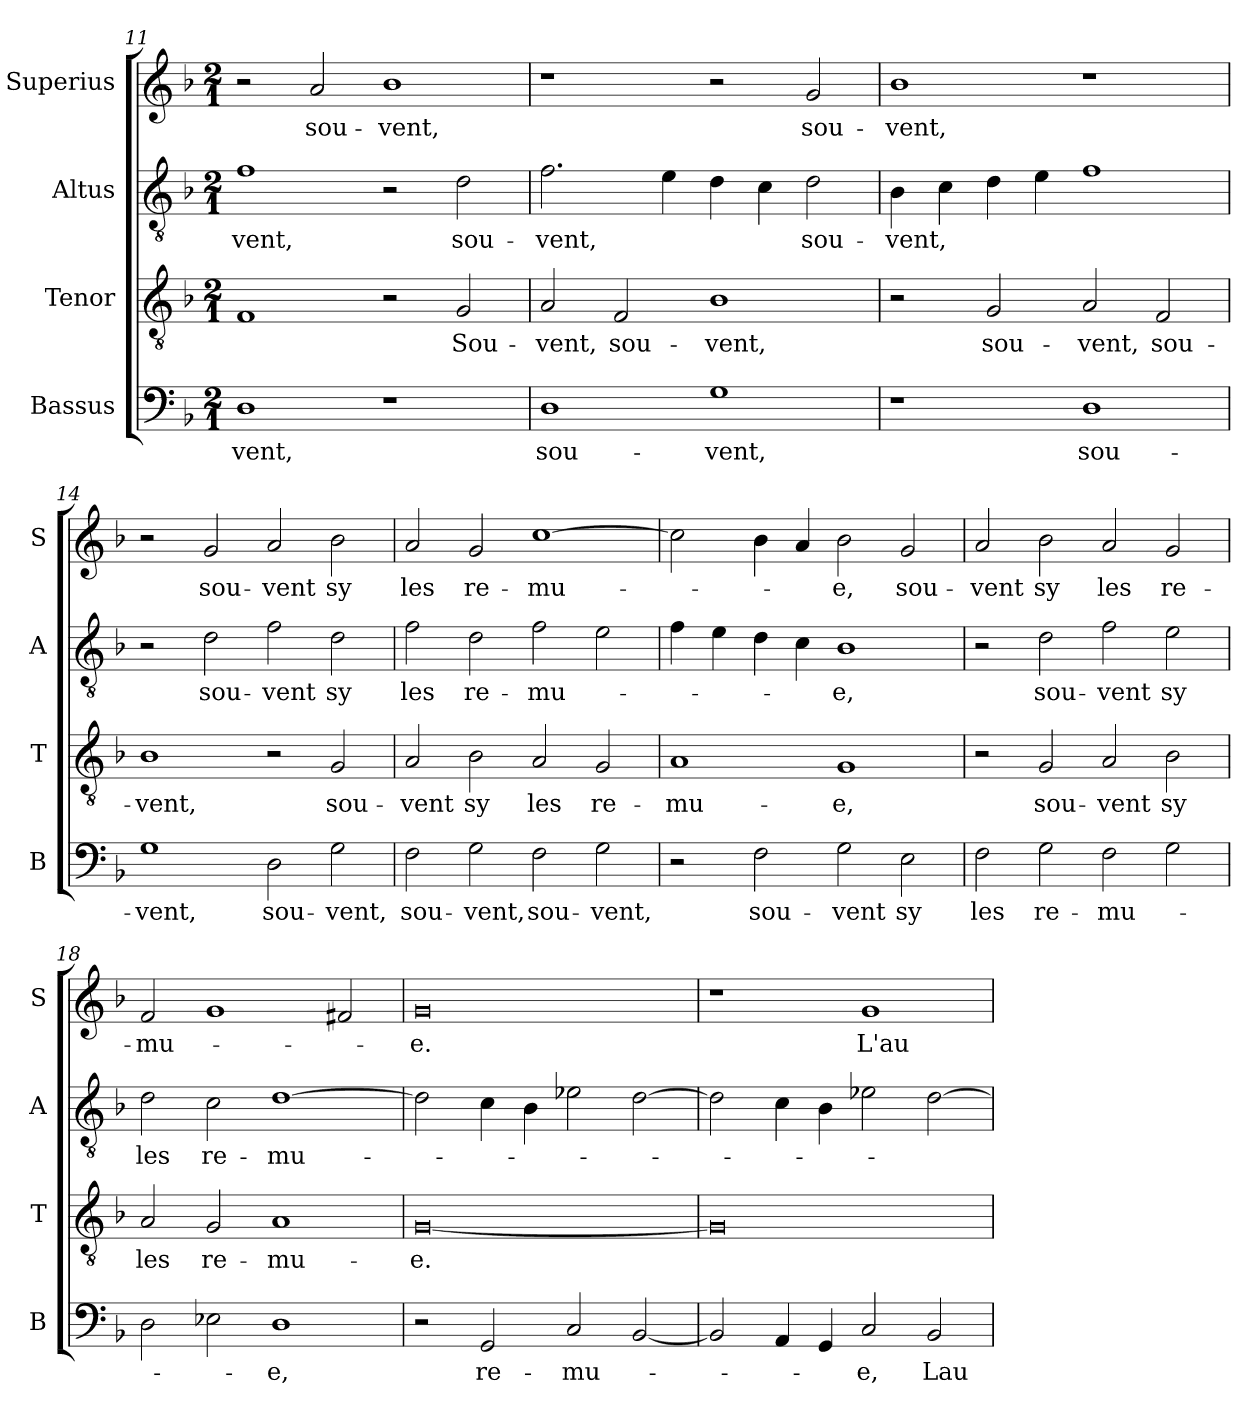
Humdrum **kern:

**kern	**text	**kern	**text	**kern	**text	**kern	**text
*part4	*part4	*part3	*part3	*part2	*part2	*part1	*part1
*staff4	*staff4	*staff3	*staff3	*staff2	*staff2	*staff1	*staff1
*I"Bassus	*	*I"Tenor	*	*I"Altus	*	*I"Superius	*
*I'B	*	*I'T	*	*I'A	*	*I'S	*
*clefF4	*	*clefGv2	*	*clefGv2	*	*clefG2	*
*k[b-]	*	*k[b-]	*	*k[b-]	*	*k[b-]	*
*M2/1	*	*M2/1	*	*M2/1	*	*M2/1	*
=11	=11	=11	=11	=11	=11	=11	=11
1D	-vent,	1F	.	1f	-vent,	2r	.
.	.	.	.	.	.	2a/	sou-
1r	.	2r	.	2r	.	1b-	-vent,
.	.	2G/	Sou-	2d\	sou-	.	.
=12	=12	=12	=12	=12	=12	=12	=12
1D	sou-	2A/	-vent,	2.f\	-vent,	1r	.
.	.	2F/	sou-	.	.	.	.
.	.	.	.	4e\	.	.	.
1G	-vent,	1B-	-vent,	4d\	.	2r	.
.	.	.	.	4c\	.	.	.
.	.	.	.	2d\	sou-	2g/	sou-
=13	=13	=13	=13	=13	=13	=13	=13
1r	.	2r	.	4B-\	-vent,	1b-	-vent,
.	.	.	.	4c\	.	.	.
.	.	2G/	sou-	4d\	.	.	.
.	.	.	.	4e\	.	.	.
1D	sou-	2A/	-vent,	1f	.	1r	.
.	.	2F/	sou-	.	.	.	.
=14	=14	=14	=14	=14	=14	=14	=14
1G	-vent,	1B-	-vent,	2r	.	2r	.
.	.	.	.	2d\	sou-	2g/	sou-
2D\	sou-	2r	.	2f\	-vent	2a/	-vent
2G\	-vent,	2G/	sou-	2d\	sy	2b-\	sy
=15	=15	=15	=15	=15	=15	=15	=15
2F\	sou-	2A/	-vent	2f\	les	2a/	les
2G\	-vent,	2B-\	sy	2d\	re-	2g/	re-
2F\	sou-	2A/	les	2f\	-mu-	[1cc	-mu-
2G\	-vent,	2G/	re-	2e\	.	.	.
=16	=16	=16	=16	=16	=16	=16	=16
2r	.	1A	-mu-	4f\	.	2cc\]	.
.	.	.	.	4e\	.	.	.
2F\	sou-	.	.	4d\	.	4b-\	.
.	.	.	.	4c\	.	4a/	.
2G\	-vent	1G	-e,	1B-	-e,	2b-\	-e,
2E\	sy	.	.	.	.	2g/	sou-
=17	=17	=17	=17	=17	=17	=17	=17
2F\	les	2r	.	2r	.	2a/	-vent
2G\	re-	2G/	sou-	2d\	sou-	2b-\	sy
2F\	-mu-	2A/	-vent	2f\	-vent	2a/	les
2G\	.	2B-\	sy	2e\	sy	2g/	re-
=18	=18	=18	=18	=18	=18	=18	=18
2D\	.	2A/	les	2d\	les	2f/	-mu-
2E-X\	.	2G/	re-	2c\	re-	1g	.
1D	-e,	1A	-mu-	[1d	-mu-	.	.
.	.	.	.	.	.	2f#X/	.
=19	=19	=19	=19	=19	=19	=19	=19
2r	.	[0G	-e.	2d\]	.	0g	-e.
2GG/	re-	.	.	4c\	.	.	.
.	.	.	.	4B-\	.	.	.
2C/	-mu-	.	.	2e-X\	.	.	.
[2BB-/	.	.	.	[2d\	.	.	.
=20	=20	=20	=20	=20	=20	=20	=20
2BB-/]	.	0G]	.	2d\]	.	1r	.
4AA/	.	.	.	4c\	.	.	.
4GG/	.	.	.	4B-\	.	.	.
2C/	-e,	.	.	2e-X\	.	1g	L'au-
2BB-/	Lau-	.	.	[2d\	.	.	.
=	=	=	=	=	=	=	=
*-	*-	*-	*-	*-	*-	*-	*-
